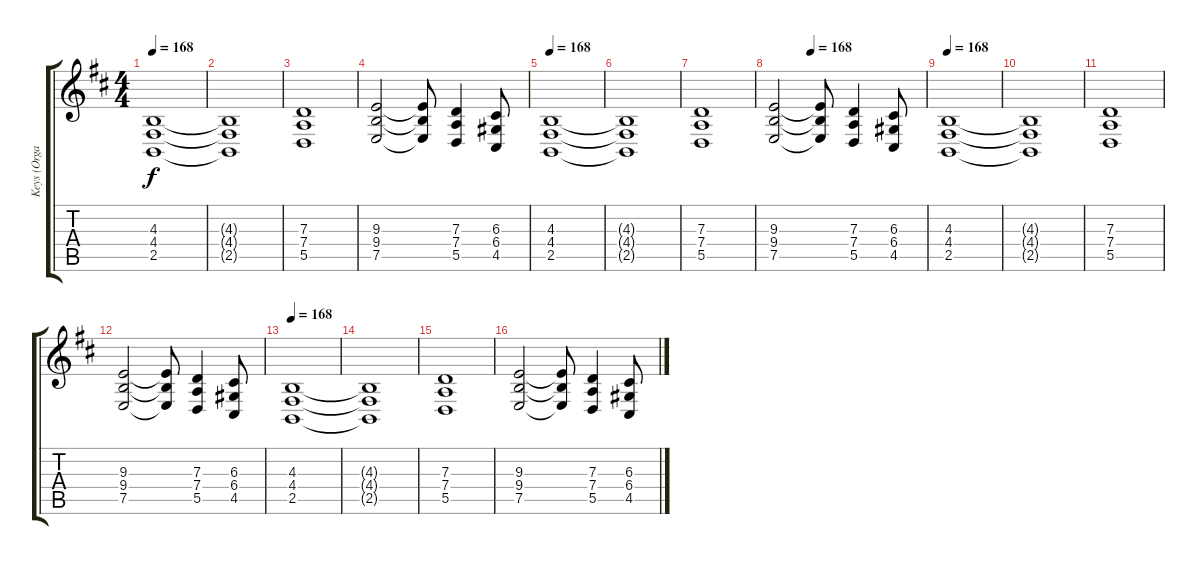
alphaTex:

\track ("Keys (Organ) - Chris Caffery" "Keys (Orga") {instrument churchorgan}
\staff {score tabs}
\tuning (E4 B3 G3 D3 A2 E2) {hide}
\ts (4 4)
\tempo 168
\clef g2
\ks d
(4.3 4.4 2.5).1{dy f} |
(4.3{t} 4.4{t} 2.5{t}).1 |
(7.3 7.4 5.5).1 |
(9.3 9.4 7.5).2 (9.3{t} 9.4{t} 7.5{t}).8 (7.3 7.4 5.5).4 (6.3 6.4 4.5).8 |
\tempo 168
(4.3 4.4 2.5).1 |
(4.3{t} 4.4{t} 2.5{t}).1 |
(7.3 7.4 5.5).1 |
\tempo (168 0.25)
(9.3 9.4 7.5).2 (9.3{t} 9.4{t} 7.5{t}).8 (7.3 7.4 5.5).4 (6.3 6.4 4.5).8 |
\tempo 168
(4.3 4.4 2.5).1 |
(4.3{t} 4.4{t} 2.5{t}).1 |
(7.3 7.4 5.5).1 |
(9.3 9.4 7.5).2 (9.3{t} 9.4{t} 7.5{t}).8 (7.3 7.4 5.5).4 (6.3 6.4 4.5).8 |
\tempo 168
(4.3 4.4 2.5).1 |
(4.3{t} 4.4{t} 2.5{t}).1 |
(7.3 7.4 5.5).1 |
(9.3 9.4 7.5).2 (9.3{t} 9.4{t} 7.5{t}).8 (7.3 7.4 5.5).4 (6.3 6.4 4.5).8
